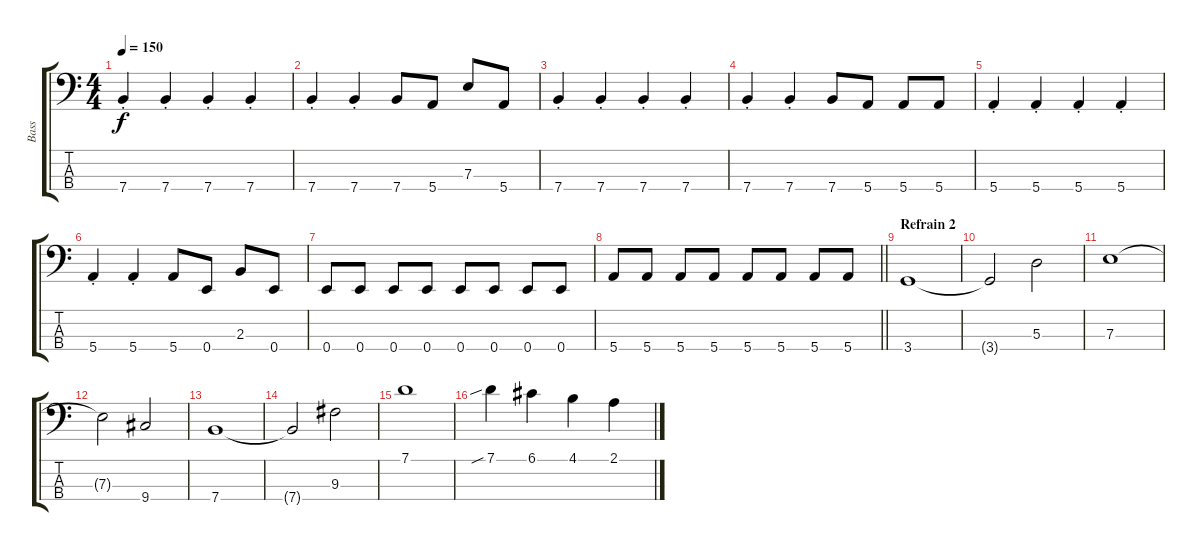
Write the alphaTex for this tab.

\track ("Bass" "Bass") {instrument electricbassfinger}
\staff {score tabs}
\tuning (G2 D2 A1 E1) {hide}
\ts (4 4)
\tempo 150
\clef f4
\ks c
7.4{st}.4{dy f} 7.4{st}.4 7.4{st}.4 7.4{st}.4 |
7.4{st}.4 7.4{st}.4 7.4.8 5.4.8 7.3.8 5.4.8 |
7.4{st}.4 7.4{st}.4 7.4{st}.4 7.4{st}.4 |
7.4{st}.4 7.4{st}.4 7.4.8 5.4.8 5.4.8 5.4.8 |
5.4{st}.4 5.4{st}.4 5.4{st}.4 5.4{st}.4 |
5.4{st}.4 5.4{st}.4 5.4.8 0.4.8 2.3.8 0.4.8 |
0.4.8 0.4.8 0.4.8 0.4.8 0.4.8 0.4.8 0.4.8 0.4.8 |
\barLineRight lightlight
5.4.8 5.4.8 5.4.8 5.4.8 5.4.8 5.4.8 5.4.8 5.4.8 |
\section ("" "Refrain 2")
3.4.1 |
3.4{t}.2 5.3.2 |
7.3.1 |
7.3{t}.2 9.4.2 |
7.4.1 |
7.4{t}.2 9.3.2 |
7.1.1 |
7.1{sib}.4 6.1.4 4.1.4 2.1.4
